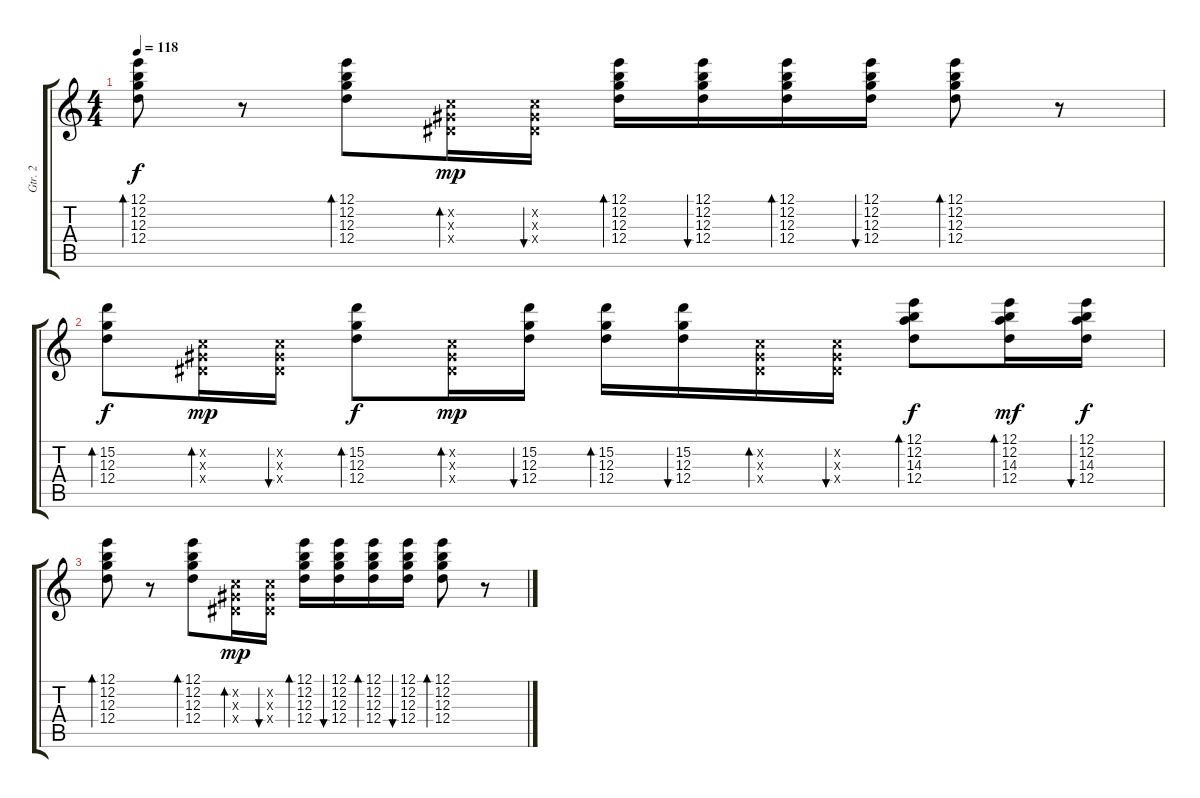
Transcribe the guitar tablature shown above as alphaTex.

\track ("Gtr. 2" "Gtr. 2") {instrument electricguitarclean}
\staff {score tabs}
\tuning (E4 B3 G3 D3 A2 E2) {hide}
\ts (4 4)
\tempo 118
\clef g2
\ks c
(12.1 12.2 12.3 12.4).8{bd 60 dy f} r.8 (12.1 12.2 12.3 12.4).8{bd 60} (1.2{x} 1.3{x} 1.4{x}).16{bd 30 dy mp} (1.2{x} 1.3{x} 1.4{x}).16{bu 30} (12.1 12.2 12.3 12.4).16{bd 30} (12.1 12.2 12.3 12.4).16{bu 30} (12.1 12.2 12.3 12.4).16{bd 30} (12.1 12.2 12.3 12.4).16{bu 30} (12.1 12.2 12.3 12.4).8{bd 30} r.8 |
(15.2 12.3 12.4).8{bd 60 dy f} (1.2{x} 1.3{x} 1.4{x}).16{bd 30 dy mp} (1.2{x} 1.3{x} 1.4{x}).16{bu 30} (15.2 12.3 12.4).8{bd 60 dy f} (1.2{x} 1.3{x} 1.4{x}).16{bd 30 dy mp} (15.2 12.3 12.4).16{bu 30} (15.2 12.3 12.4).16{bd 30} (15.2 12.3 12.4).16{bu 30} (1.2{x} 1.3{x} 1.4{x}).16{bd 30} (1.2{x} 1.3{x} 1.4{x}).16{bu 30} (12.1 12.2 14.3 12.4).8{bd 60 dy f} (12.1 12.2 14.3 12.4).16{bd 60 dy mf} (12.1 12.2 14.3 12.4).16{bu 60 dy f} |
(12.1 12.2 12.3 12.4).8{bd 60} r.8 (12.1 12.2 12.3 12.4).8{bd 60} (1.2{x} 1.3{x} 1.4{x}).16{bd 30 dy mp} (1.2{x} 1.3{x} 1.4{x}).16{bu 30} (12.1 12.2 12.3 12.4).16{bd 30} (12.1 12.2 12.3 12.4).16{bu 30} (12.1 12.2 12.3 12.4).16{bd 30} (12.1 12.2 12.3 12.4).16{bu 30} (12.1 12.2 12.3 12.4).8{bd 30} r.8
